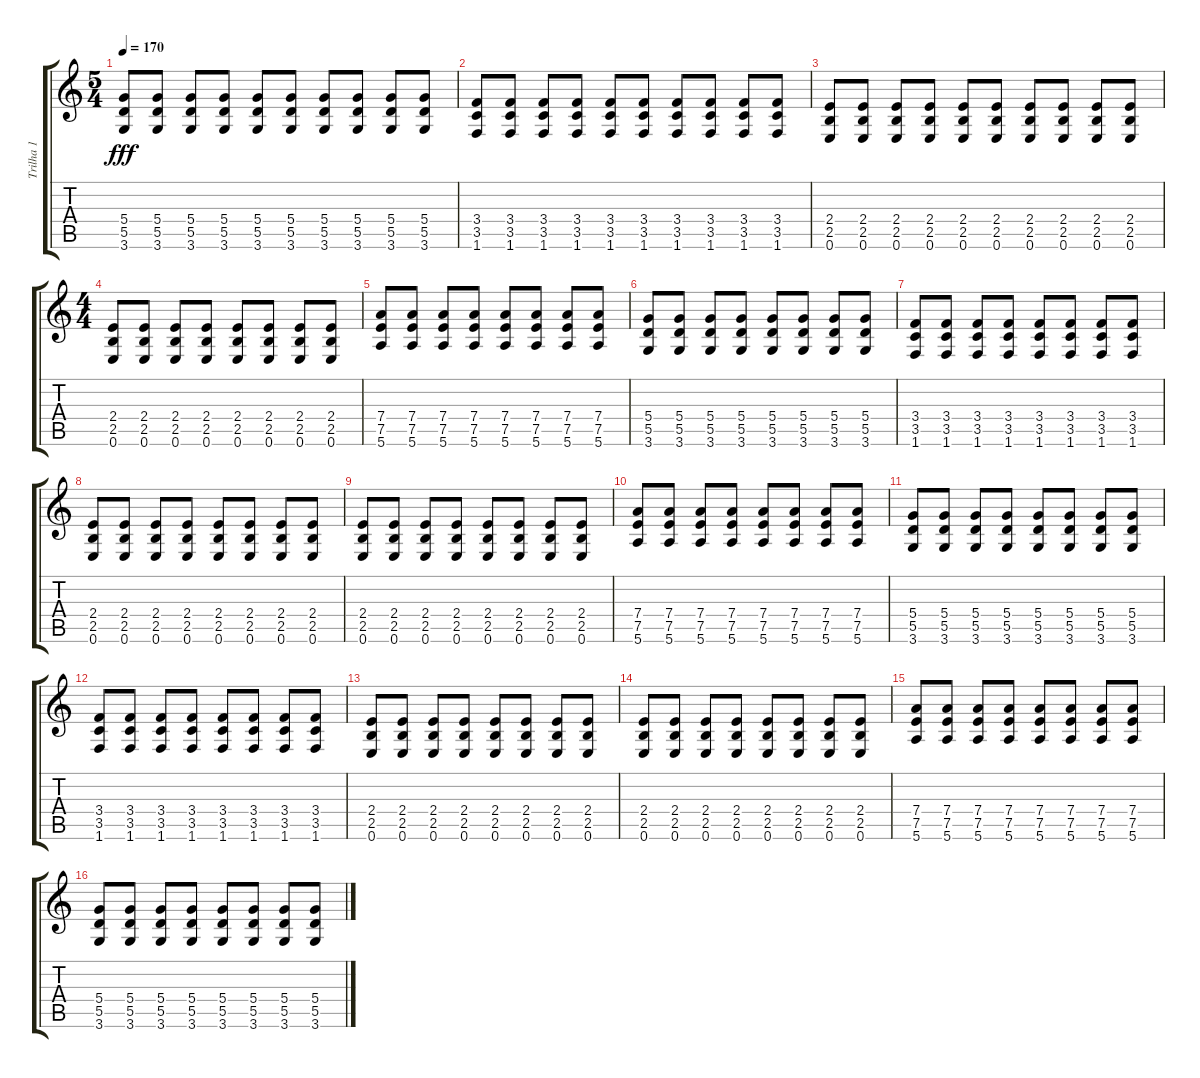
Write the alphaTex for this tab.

\track ("Trilha 1" "Trilha 1") {instrument distortionguitar}
\staff {score tabs}
\tuning (E4 B3 G3 D3 A2 E2) {hide}
\ts (5 4)
\tempo 170
\clef g2
\ks c
(5.4 5.5 3.6).8{dy fff} (5.4 5.5 3.6).8 (5.4 5.5 3.6).8 (5.4 5.5 3.6).8 (5.4 5.5 3.6).8 (5.4 5.5 3.6).8 (5.4 5.5 3.6).8 (5.4 5.5 3.6).8 (5.4 5.5 3.6).8 (5.4 5.5 3.6).8 |
(3.4 3.5 1.6).8 (3.4 3.5 1.6).8 (3.4 3.5 1.6).8 (3.4 3.5 1.6).8 (3.4 3.5 1.6).8 (3.4 3.5 1.6).8 (3.4 3.5 1.6).8 (3.4 3.5 1.6).8 (3.4 3.5 1.6).8 (3.4 3.5 1.6).8 |
(2.4 2.5 0.6).8 (2.4 2.5 0.6).8 (2.4 2.5 0.6).8 (2.4 2.5 0.6).8 (2.4 2.5 0.6).8 (2.4 2.5 0.6).8 (2.4 2.5 0.6).8 (2.4 2.5 0.6).8 (2.4 2.5 0.6).8 (2.4 2.5 0.6).8 |
\ts (4 4)
(2.4 2.5 0.6).8{volume 7} (2.4 2.5 0.6).8 (2.4 2.5 0.6).8 (2.4 2.5 0.6).8 (2.4 2.5 0.6).8 (2.4 2.5 0.6).8 (2.4 2.5 0.6).8 (2.4 2.5 0.6).8 |
(7.4 7.5 5.6).8 (7.4 7.5 5.6).8 (7.4 7.5 5.6).8 (7.4 7.5 5.6).8 (7.4 7.5 5.6).8 (7.4 7.5 5.6).8 (7.4 7.5 5.6).8 (7.4 7.5 5.6).8 |
(5.4 5.5 3.6).8 (5.4 5.5 3.6).8 (5.4 5.5 3.6).8 (5.4 5.5 3.6).8 (5.4 5.5 3.6).8 (5.4 5.5 3.6).8 (5.4 5.5 3.6).8 (5.4 5.5 3.6).8 |
(3.4 3.5 1.6).8 (3.4 3.5 1.6).8 (3.4 3.5 1.6).8 (3.4 3.5 1.6).8 (3.4 3.5 1.6).8 (3.4 3.5 1.6).8 (3.4 3.5 1.6).8 (3.4 3.5 1.6).8 |
(2.4 2.5 0.6).8 (2.4 2.5 0.6).8 (2.4 2.5 0.6).8 (2.4 2.5 0.6).8 (2.4 2.5 0.6).8 (2.4 2.5 0.6).8 (2.4 2.5 0.6).8 (2.4 2.5 0.6).8 |
(2.4 2.5 0.6).8 (2.4 2.5 0.6).8 (2.4 2.5 0.6).8 (2.4 2.5 0.6).8 (2.4 2.5 0.6).8 (2.4 2.5 0.6).8 (2.4 2.5 0.6).8 (2.4 2.5 0.6).8 |
(7.4 7.5 5.6).8 (7.4 7.5 5.6).8 (7.4 7.5 5.6).8 (7.4 7.5 5.6).8 (7.4 7.5 5.6).8 (7.4 7.5 5.6).8 (7.4 7.5 5.6).8 (7.4 7.5 5.6).8 |
(5.4 5.5 3.6).8 (5.4 5.5 3.6).8 (5.4 5.5 3.6).8 (5.4 5.5 3.6).8 (5.4 5.5 3.6).8 (5.4 5.5 3.6).8 (5.4 5.5 3.6).8 (5.4 5.5 3.6).8 |
(3.4 3.5 1.6).8 (3.4 3.5 1.6).8 (3.4 3.5 1.6).8 (3.4 3.5 1.6).8 (3.4 3.5 1.6).8 (3.4 3.5 1.6).8 (3.4 3.5 1.6).8 (3.4 3.5 1.6).8 |
(2.4 2.5 0.6).8 (2.4 2.5 0.6).8 (2.4 2.5 0.6).8 (2.4 2.5 0.6).8 (2.4 2.5 0.6).8 (2.4 2.5 0.6).8 (2.4 2.5 0.6).8 (2.4 2.5 0.6).8 |
(2.4 2.5 0.6).8 (2.4 2.5 0.6).8 (2.4 2.5 0.6).8 (2.4 2.5 0.6).8 (2.4 2.5 0.6).8 (2.4 2.5 0.6).8 (2.4 2.5 0.6).8 (2.4 2.5 0.6).8 |
(7.4 7.5 5.6).8 (7.4 7.5 5.6).8 (7.4 7.5 5.6).8 (7.4 7.5 5.6).8 (7.4 7.5 5.6).8 (7.4 7.5 5.6).8 (7.4 7.5 5.6).8 (7.4 7.5 5.6).8 |
(5.4 5.5 3.6).8 (5.4 5.5 3.6).8 (5.4 5.5 3.6).8 (5.4 5.5 3.6).8 (5.4 5.5 3.6).8 (5.4 5.5 3.6).8 (5.4 5.5 3.6).8 (5.4 5.5 3.6).8
